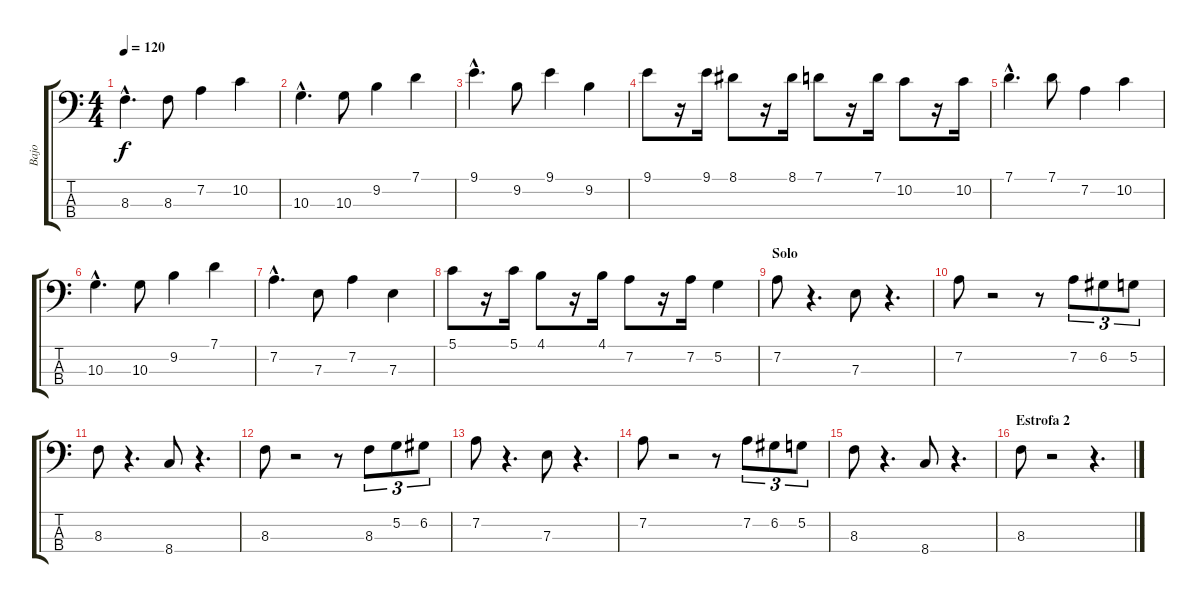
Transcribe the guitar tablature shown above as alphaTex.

\track ("Bajo" "Bajo") {instrument electricbassfinger}
\staff {score tabs}
\tuning (G2 D2 A1 E1) {hide}
\ts (4 4)
\tempo 120
\clef f4
\ks c
8.3{hac}.4{d dy f} 8.3.8 7.2.4 10.2.4 |
10.3{hac}.4{d} 10.3.8 9.2.4 7.1.4 |
9.1{hac}.4{d} 9.2.8 9.1.4 9.2.4 |
9.1.8 r.16 9.1.16 8.1.8 r.16 8.1.16 7.1.8 r.16 7.1.16 10.2.8 r.16 10.2.16 |
7.1{hac}.4{d} 7.1.8 7.2.4 10.2.4 |
10.3{hac}.4{d} 10.3.8 9.2.4 7.1.4 |
7.2{hac}.4{d} 7.3.8 7.2.4 7.3.4 |
5.1.8 r.16 5.1.16 4.1.8 r.16 4.1.16 7.2.8 r.16 7.2.16 5.2.4 |
\section ("" "Solo")
7.2.8 r.4{d} 7.3.8 r.4{d} |
7.2.8 r.2 r.8 7.2.8{tu (3 2)} 6.2.8{tu (3 2)} 5.2.8{tu (3 2)} |
8.3.8 r.4{d} 8.4.8 r.4{d} |
8.3.8 r.2 r.8 8.3.8{tu (3 2)} 5.2.8{tu (3 2)} 6.2.8{tu (3 2)} |
7.2.8 r.4{d} 7.3.8 r.4{d} |
7.2.8 r.2 r.8 7.2.8{tu (3 2)} 6.2.8{tu (3 2)} 5.2.8{tu (3 2)} |
8.3.8 r.4{d} 8.4.8 r.4{d} |
\section ("" "Estrofa 2")
8.3.8 r.2 r.4{d}
